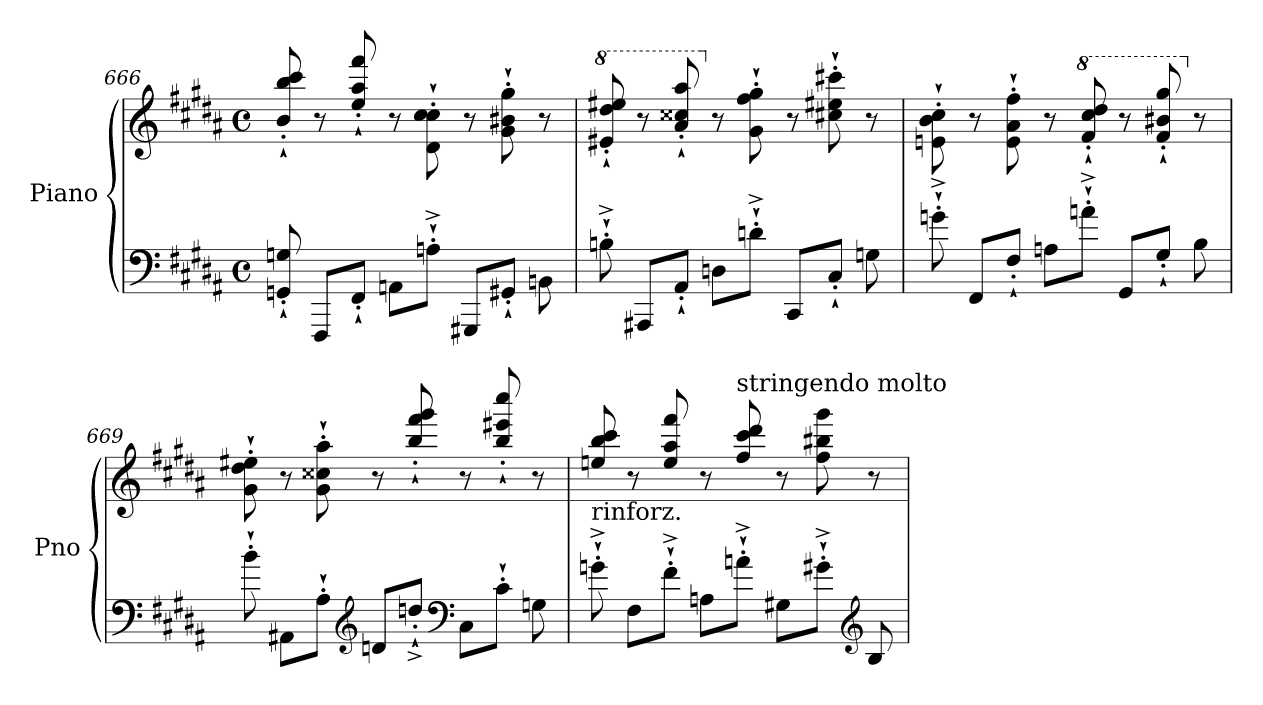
**kern	**kern
*part1	*part1
*staff2	*staff1
*I"Piano	*
*I'Pno	*
*clefF4	*clefG2
*k[f#c#g#d#a#]	*k[f#c#g#d#a#]
*M4/4	*M4/4
*met(c)	*met(c)
=666	=666
8GGn/'` 8Gn/'`	8b/'` 8bb/'` 8ccc#/'`
8FFF#/L	8r
8FF#'`/J	8ee/'` 8aa#/'` 8fff#/'`
8AAn\L	8r
8An'`^\J	8d#\'` 8cc#\'` 8cc#\'`
8GGG#X/L	8r
8GG#X'`/J	8g#\'` 8b#X\'` 8gg#\'`
8BBn\	8r
!!LO:LB:g=z
=667	=667
*	*8va
8Bn'`^\	8ee#X/'` 8ddd#/'` 8eee#X/'`
8AAA#X/L	8r
8AA#'`/J	8aa#/'` 8ccc##X/'` 8aaa#/'`
*	*X8va
8Dn\L	8r
8dn`'^\J	8g#\'` 8ff#\'` 8gg#\'`
8CC#/L	8r
8C#'`/J	8cc#X\'` 8ee#X\'` 8ccc#X\'`
8Gn\	8r
=668	=668
8gn'`^\	8en\'` 8b\'` 8cc#\'`
8FF#/L	8r
8F#'`/J	8e\'` 8a#\'` 8ff#\'`
8An\L	8r
*	*8va
8an'`^\J	8ff#/`' 8ccc#/`' 8ddd#/`'
8GG#/L	8r
8G#'`/J	8ff#/`' 8bb#X/`' 8ggg#/`'
*	*X8va
8B\	8r
=669	=669
8b'`\	8g#\'` 8dd#\'` 8ee#X\'`
8AA#X\L	8r
8A#'`\J	8g#\'` 8cc##X\'` 8aa#\'`
*clefG2	*
8dn/L	8r
8ddn'`^/J	8bb/'` 8fff#/'` 8ggg#/'`
*clefF4	*
8C#\L	8r
8c#'`\J	8bb/'` 8eee#X/'` 8cccc#/'`
8Gn\	8r
!!LO:LB:g=z
=670	=670
!	!LO:TX:b:t=rinforz.
8gn'`^\	8een/ 8bb/ 8ccc#/
8F#\L	8r
8f#'`^\J	8ee/ 8aa#/ 8fff#/
8An\L	8r
!	!LO:TX:a:t=stringendo molto
8an'`^\J	8ff#/ 8ccc#/ 8ddd#/
8G#X\L	8r
8g#X'`^\J	8ff#\ 8bb#X\ 8ggg#\
*clefG2	*
8B/	8r
=	=
*-	*-
